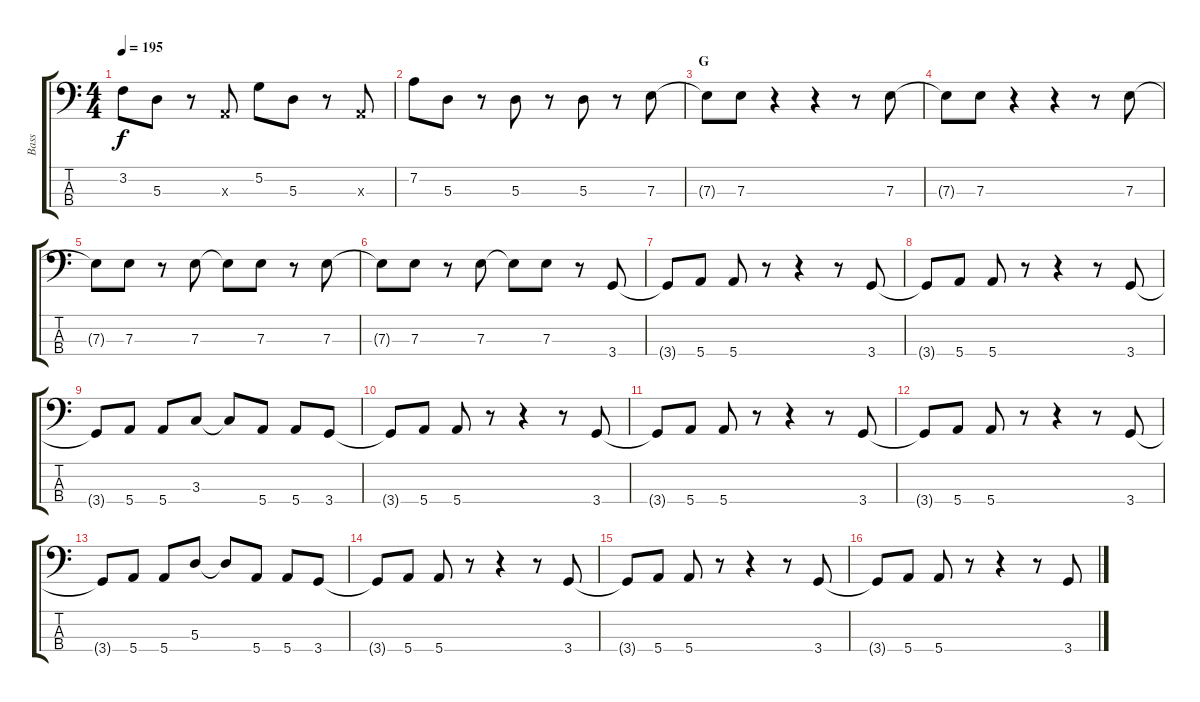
\track ("Bass" "Bass") {instrument electricbassfinger}
\staff {score tabs}
\tuning (G2 D2 A1 E1) {hide}
\ts (4 4)
\tempo 195
\clef f4
\ks c
3.2.8{dy f} 5.3.8 r.8 0.3{x}.8 5.2.8 5.3.8 r.8 0.3{x}.8 |
7.2.8 5.3.8 r.8 5.3.8 r.8 5.3.8 r.8 7.3.8 |
\section ("" "G")
7.3{t}.8 7.3.8 r.4 r.4 r.8 7.3.8 |
7.3{t}.8 7.3.8 r.4 r.4 r.8 7.3.8 |
7.3{t}.8 7.3.8 r.8 7.3.8 7.3{t}.8 7.3.8 r.8 7.3.8 |
7.3{t}.8 7.3.8 r.8 7.3.8 7.3{t}.8 7.3.8 r.8 3.4.8 |
3.4{t}.8 5.4.8 5.4.8 r.8 r.4 r.8 3.4.8 |
3.4{t}.8 5.4.8 5.4.8 r.8 r.4 r.8 3.4.8 |
3.4{t}.8 5.4.8 5.4.8 3.3.8 3.3{t}.8 5.4.8 5.4.8 3.4.8 |
3.4{t}.8 5.4.8 5.4.8 r.8 r.4 r.8 3.4.8 |
3.4{t}.8 5.4.8 5.4.8 r.8 r.4 r.8 3.4.8 |
3.4{t}.8 5.4.8 5.4.8 r.8 r.4 r.8 3.4.8 |
3.4{t}.8 5.4.8 5.4.8 5.3.8 5.3{t}.8 5.4.8 5.4.8 3.4.8 |
3.4{t}.8 5.4.8 5.4.8 r.8 r.4 r.8 3.4.8 |
3.4{t}.8 5.4.8 5.4.8 r.8 r.4 r.8 3.4.8 |
3.4{t}.8 5.4.8 5.4.8 r.8 r.4 r.8 3.4.8
